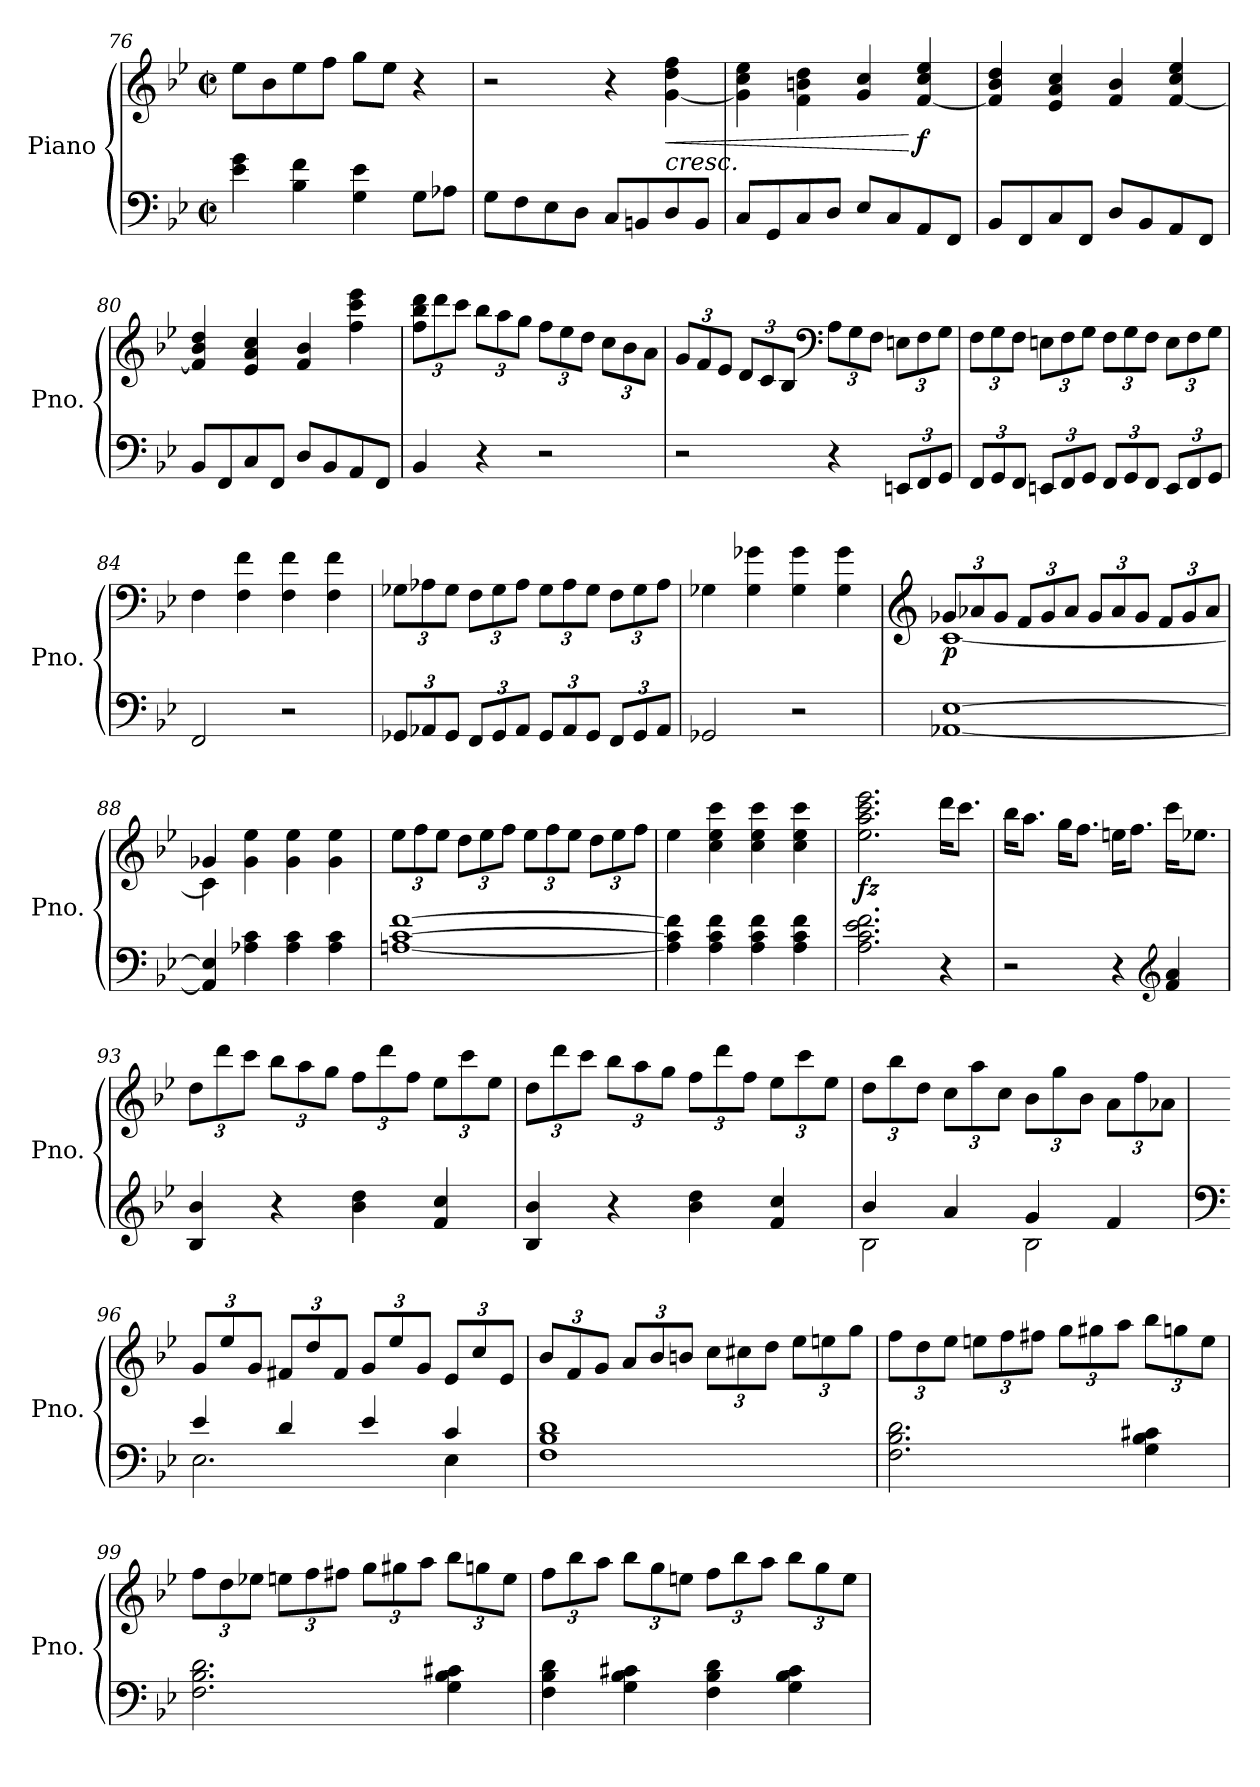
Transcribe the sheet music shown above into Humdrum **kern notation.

**kern	**kern	**dynam
*part1	*part1	*part1
*staff2	*staff1	*staff1/2
*I"Piano	*	*
*I'Pno.	*	*
*clefF4	*clefG2	*
*k[b-e-]	*k[b-e-]	*
*B-:	*B-:	*
*M2/2	*M2/2	*
*met(c|)	*met(c|)	*
=76	=76	=76
4e-\ 4g\	8ee-\L	.
.	8b-\	.
4B-\ 4f\	8ee-\	.
.	8ff\J	.
4G\ 4e-\	8gg\L	.
.	8ee-\J	.
8G\L	4r	.
8A-X\J	.	.
=77	=77	=77
8G\L	2r	.
8F\	.	.
8E-\	.	.
8D\J	.	.
8C/L	4r	.
8BBn/	.	.
!	!LO:TX:b:i:t=cresc.	!
!	!	!LO:HP:b
8D/	[4g\ 4dd\ 4ff\	<
8BB/J	.	.
=78	=78	=78
8C/L	4g\] 4cc\ 4ee-\	.
8GG/	.	.
8C/	4f\ 4bn\ 4dd\	.
8D/J	.	.
8E-/L	4g/ 4cc/	.
8C/	.	.
!	!	!LO:DY:n=1:b
8AA/	[4f/ 4cc/ 4ee-/	[ f
8FF/J	.	.
!!LO:PB:g=z
=79	=79	=79
8BB-/L	4f/] 4b-/ 4dd/	.
8FF/	.	.
8C/	4e-/ 4a/ 4cc/	.
8FF/J	.	.
8D/L	4f/ 4b-/	.
8BB-/	.	.
8AA/	[4f/ 4cc/ 4ee-/	.
8FF/J	.	.
=80	=80	=80
8BB-/L	4f/] 4b-/ 4dd/	.
8FF/	.	.
8C/	4e-/ 4a/ 4cc/	.
8FF/J	.	.
8D/L	4f/ 4b-/	.
8BB-/	.	.
8AA/	4ff\ 4ccc\ 4eee-\	.
8FF/J	.	.
=81	=81	=81
*	*Xbrackettup	*
4BB-/	12ff\ 12bb-\ 12ddd\L	.
.	12ddd\	.
.	12ccc\J	.
4r	12bb-\L	.
.	12aa\	.
.	12gg\J	.
2r	12ff\L	.
.	12ee-\	.
.	12dd\J	.
.	12cc\L	.
.	12b-\	.
.	12a\J	.
=82	=82	=82
2r	12g/L	.
.	12f/	.
.	12e-/J	.
.	12d/L	.
.	12c/	.
.	12B-/J	.
*	*clefF4	*
4r	12A\L	.
.	12G\	.
.	12F\J	.
*Xbrackettup	*	*
12EEn/L	12En\L	.
12FF/	12F\	.
12GG/J	12G\J	.
!!LO:LB:g=z
=83	=83	=83
12FF/L	12F\L	.
12GG/	12G\	.
12FF/J	12F\J	.
12EEn/L	12En\L	.
12FF/	12F\	.
12GG/J	12G\J	.
12FF/L	12F\L	.
12GG/	12G\	.
12FF/J	12F\J	.
12EE/L	12E\L	.
12FF/	12F\	.
12GG/J	12G\J	.
=84	=84	=84
2FF/	4F\	.
.	4F\ 4f\	.
2r	4F\ 4f\	.
.	4F\ 4f\	.
=85	=85	=85
12GG-X/L	12G-X\L	.
12AA-X/	12A-X\	.
12GG-/J	12G-\J	.
12FF/L	12F\L	.
12GG-/	12G-\	.
12AA-/J	12A-\J	.
12GG-/L	12G-\L	.
12AA-/	12A-\	.
12GG-/J	12G-\J	.
12FF/L	12F\L	.
12GG-/	12G-\	.
12AA-/J	12A-\J	.
=86	=86	=86
2GG-X/	4G-X\	.
.	4G-\ 4g-X\	.
2r	4G-\ 4g-\	.
.	4G-\ 4g-\	.
!!LO:LB:g=z
=87	=87	=87
*	*clefG2	*
*	*^	*
!	!	!	!LO:DY:b
[1AA-X [1E-	12g-X/L	[1c	p
.	12a-X/	.	.
.	12g-/J	.	.
.	12f/L	.	.
.	12g-/	.	.
.	12a-/J	.	.
.	12g-/L	.	.
.	12a-/	.	.
.	12g-/J	.	.
.	12f/L	.	.
.	12g-/	.	.
.	12a-/J	.	.
=88	=88	=88	=88
4AA-/] 4E-/]	4g-X/	4c\]	.
4A-X\ 4c\	4g-\ 4ee-\	4ryy	.
4A-\ 4c\	4g-\ 4ee-\	2ryy	.
4A-\ 4c\	4g-\ 4ee-\	.	.
*	*v	*v	*
=89	=89	=89
[1An [1c [1f	12ee-\L	.
.	12ff\	.
.	12ee-\J	.
.	12dd\L	.
.	12ee-\	.
.	12ff\J	.
.	12ee-\L	.
.	12ff\	.
.	12ee-\J	.
.	12dd\L	.
.	12ee-\	.
.	12ff\J	.
=90	=90	=90
4A\] 4c\] 4f\]	4ee-\	.
4A\ 4c\ 4f\	4cc\ 4ee-\ 4ccc\	.
4A\ 4c\ 4f\	4cc\ 4ee-\ 4ccc\	.
4A\ 4c\ 4f\	4cc\ 4ee-\ 4ccc\	.
=91	=91	=91
!	!	!LO:DY:b
2.A\ 2.c\ 2.e-\ 2.f\	2.ee-\ 2.aa\ 2.ccc\ 2.eee-\	fz
4r	16ddd\KL	.
.	8.ccc\J	.
!!LO:LB:g=z
=92	=92	=92
2r	16bb-\KL	.
.	8.aa\J	.
.	16gg\KL	.
.	8.ff\J	.
4r	16een\KL	.
.	8.ff\J	.
*clefG2	*	*
4f/ 4a/	16ccc\KL	.
.	8.ee-X\J	.
=93	=93	=93
4B-/ 4b-/	12dd\L	.
.	12ddd\	.
.	12ccc\J	.
4r	12bb-\L	.
.	12aa\	.
.	12gg\J	.
4b-\ 4dd\	12ff\L	.
.	12ddd\	.
.	12ff\J	.
4f/ 4cc/	12ee-\L	.
.	12ccc\	.
.	12ee-\J	.
=94	=94	=94
4B-/ 4b-/	12dd\L	.
.	12ddd\	.
.	12ccc\J	.
4r	12bb-\L	.
.	12aa\	.
.	12gg\J	.
4b-\ 4dd\	12ff\L	.
.	12ddd\	.
.	12ff\J	.
4f/ 4cc/	12ee-\L	.
.	12ccc\	.
.	12ee-\J	.
!!LO:LB:g=z
=95	=95	=95
*^	*	*
4b-/	2B-\	12dd\L	.
.	.	12bb-\	.
.	.	12dd\J	.
4a/	.	12cc\L	.
.	.	12aa\	.
.	.	12cc\J	.
4g/	2B-\	12b-\L	.
.	.	12gg\	.
.	.	12b-\J	.
4f/	.	12a\L	.
.	.	12ff\	.
.	.	12a-X\J	.
!!LO:LB:g=z
=96	=96	=96	=96
*clefF4	*	*	*
4e-/	2.E-\	12g/L	.
.	.	12ee-/	.
.	.	12g/J	.
4d/	.	12f#X/L	.
.	.	12dd/	.
.	.	12f#/J	.
4e-/	.	12g/L	.
.	.	12ee-/	.
.	.	12g/J	.
4c/	4E-\	12e-/L	.
.	.	12cc/	.
.	.	12e-/J	.
*v	*v	*	*
=97	=97	=97
1F 1B- 1d	12b-/L	.
.	12f/	.
.	12g/J	.
.	12a/L	.
.	12b-/	.
.	12bn/J	.
.	12cc\L	.
.	12cc#X\	.
.	12dd\J	.
.	12ee-\L	.
.	12een\	.
.	12gg\J	.
=98	=98	=98
2.F\ 2.B-\ 2.d\	12ff\L	.
.	12dd\	.
.	12ee-\J	.
.	12een\L	.
.	12ff\	.
.	12ff#X\J	.
.	12gg\L	.
.	12gg#X\	.
.	12aa\J	.
4G\ 4B-\ 4c#X\	12bb-\L	.
.	12ggn\	.
.	12ee\J	.
!!LO:PB:g=z
=99	=99	=99
2.F\ 2.B-\ 2.d\	12ff\L	.
.	12dd\	.
.	12ee-X\J	.
.	12een\L	.
.	12ff\	.
.	12ff#X\J	.
.	12gg\L	.
.	12gg#X\	.
.	12aa\J	.
4G\ 4B-\ 4c#X\	12bb-\L	.
.	12ggn\	.
.	12ee\J	.
=100	=100	=100
4F\ 4B-\ 4d\	12ff\L	.
.	12bb-\	.
.	12aa\J	.
4G\ 4B-\ 4c#X\	12bb-\L	.
.	12gg\	.
.	12een\J	.
4F\ 4B-\ 4d\	12ff\L	.
.	12bb-\	.
.	12aa\J	.
4G\ 4B-\ 4c#\	12bb-\L	.
.	12gg\	.
.	12ee\J	.
=	=	=
*-	*-	*-
